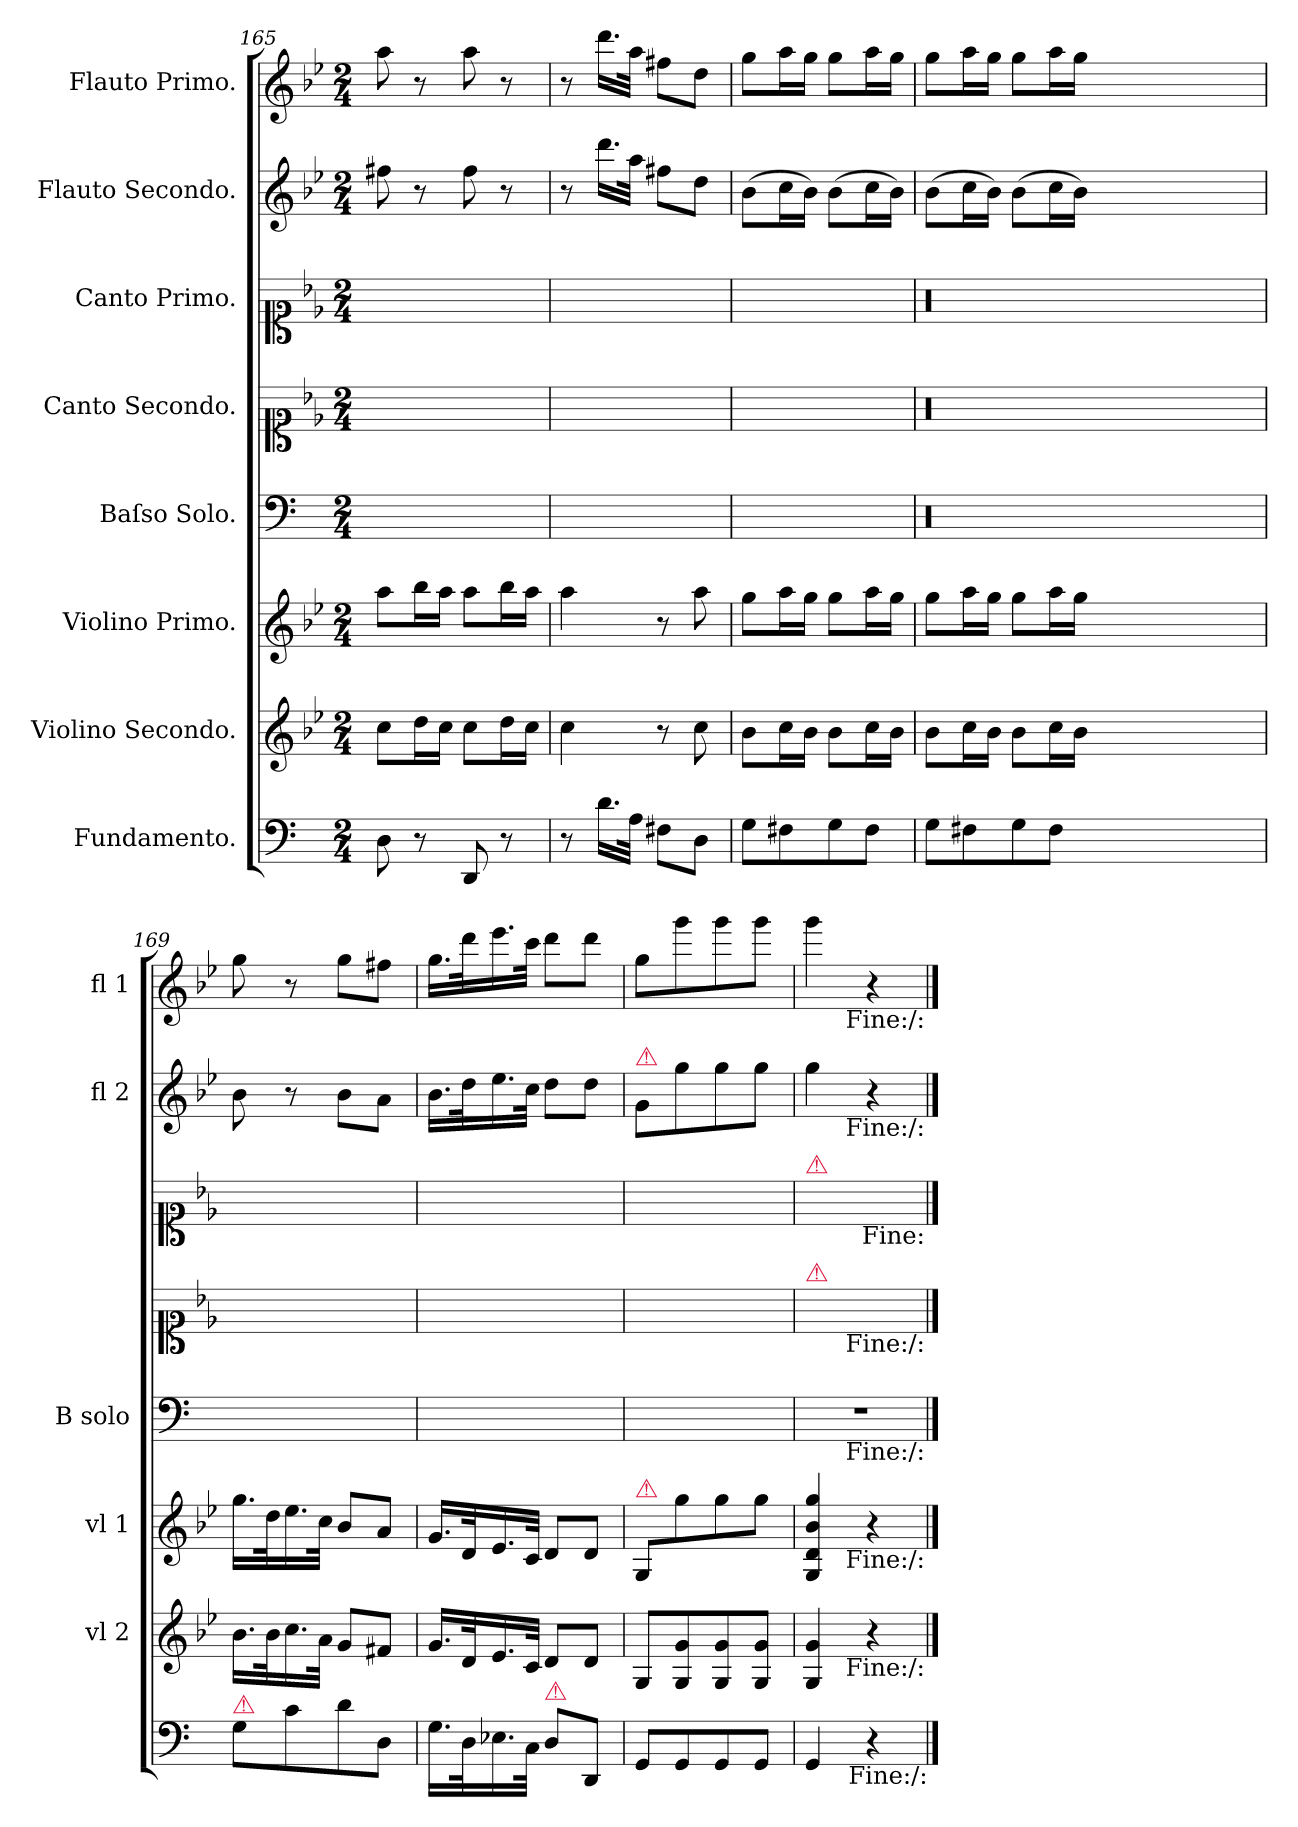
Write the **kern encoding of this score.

**kern	**kern	**kern	**kern	**kern	**kern	**kern	**kern
*part8	*part7	*part6	*part5	*part4	*part3	*part2	*part1
*staff8	*staff7	*staff6	*staff5	*staff4	*staff3	*staff2	*staff1
*I"Fundamento.	*I"Violino Secondo.	*I"Violino Primo.	*I"Baſso Solo.	*I"Canto Secondo.	*I"Canto Primo.	*I"Flauto Secondo.	*I"Flauto Primo.
*	*I'vl 2	*I'vl 1	*I'B solo	*	*	*I'fl 2	*I'fl 1
*clefF4	*clefG2	*clefG2	*clefF4	*clefC1	*clefC1	*clefG2	*clefG2
*	*k[b-e-]	*k[b-e-]	*	*k[b-e-]	*k[b-e-]	*k[b-e-]	*k[b-e-]
*M2/4	*M2/4	*M2/4	*M2/4	*M2/4	*M2/4	*M2/4	*M2/4
=165	=165	=165	=165	=165	=165	=165	=165
8D\	8cc\L	8aa\L	2ryy	2ryy	2ryy	8ff#X\	8aa\
8r	16dd\L	16bb-\L	.	.	.	8r	8r
.	16cc\JJ	16aa\JJ	.	.	.	.	.
8DD/	8cc\L	8aa\L	.	.	.	8ff#\	8aa\
8r	16dd\L	16bb-\L	.	.	.	8r	8r
.	16cc\JJ	16aa\JJ	.	.	.	.	.
=166	=166	=166	=166	=166	=166	=166	=166
8r	4cc\	4aa\	2ryy	2ryy	2ryy	8r	8r
16.d\LL	.	.	.	.	.	16.ddd\LL	16.ddd\LL
32A\JJk	.	.	.	.	.	32aa\JJk	32aa\JJk
8F#X\L	8r	8r	.	.	.	8ff#X\L	8ff#X\L
8D\J	8cc\	8aa\	.	.	.	8dd\J	8dd\J
=167	=167	=167	=167	=167	=167	=167	=167
8G\L	8b-\L	8gg\L	2ryy	2ryy	2ryy	(8b-\L	8gg\L
8F#X\	16cc\L	16aa\L	.	.	.	16cc\L	16aa\L
.	16b-\JJ	16gg\JJ	.	.	.	16b-\JJ)	16gg\JJ
8G\	8b-\L	8gg\L	.	.	.	(8b-\L	8gg\L
8F#\J	16cc\L	16aa\L	.	.	.	16cc\L	16aa\L
.	16b-\JJ	16gg\JJ	.	.	.	16b-\JJ)	16gg\JJ
=168	=168	=168	=168	=168	=168	=168	=168
!	!	!	!LO:N:vis=00	!LO:N:vis=00	!LO:N:vis=00	!	!
8G\L	8b-\L	8gg\L	0r	0r	0r	(8b-\L	8gg\L
8F#X\	16cc\L	16aa\L	.	.	.	16cc\L	16aa\L
.	16b-\JJ	16gg\JJ	.	.	.	16b-\JJ)	16gg\JJ
8G\	8b-\L	8gg\L	.	.	.	(8b-\L	8gg\L
8F#\J	16cc\L	16aa\L	.	.	.	16cc\L	16aa\L
.	16b-\JJ	16gg\JJ	.	.	.	16b-\JJ)	16gg\JJ
1.ryy	1.ryy	1.ryy	.	.	.	1.ryy	1.ryy
=169	=169	=169	=169	=169	=169	=169	=169
!LO:TX:a:color=crimson:t=⚠	!	!	!	!	!	!	!
8G\L	16.b-\LL	16.gg\LL	2ryy	2ryy	2ryy	8b-\	8gg\
.	32b-\K	32dd\K	.	.	.	.	.
8c\	16.cc\	16.ee-\	.	.	.	8r	8r
.	32a\JJk	32cc\JJk	.	.	.	.	.
8d\	8g/L	8b-/L	.	.	.	8b-\L	8gg\L
8D/J	8f#X/J	8a/J	.	.	.	8a\J	8ff#X\J
=170	=170	=170	=170	=170	=170	=170	=170
16.G\LL	16.g/LL	16.g/LL	2ryy	2ryy	2ryy	16.b-\LL	16.gg\LL
32D\K	32d/K	32d/K	.	.	.	32dd\K	32ddd\K
16.E-X\	16.e-/	16.e-/	.	.	.	16.ee-\	16.eee-\
32C\JJk	32c/JJk	32c/JJk	.	.	.	32cc\JJk	32ccc\JJk
!LO:TX:a:color=crimson:t=⚠	!	!	!	!	!	!	!
8D\L	8d/L	8d/L	.	.	.	8dd\L	8ddd\L
8DD/J	8d/J	8d/J	.	.	.	8dd\J	8ddd\J
=171	=171	=171	=171	=171	=171	=171	=171
!	!	!	!	!	!	!LO:TX:a:color=crimson:t=⚠	!
!	!	!LO:TX:a:color=crimson:t=⚠	!	!	!	!	!
8GG/L	8G/L	8G/L	2ryy	2ryy	2ryy	8g/L	8gg\L
8GG/	8G/ 8g/	8gg\	.	.	.	8gg\	8ggg\
8GG/	8G/ 8g/	8gg\	.	.	.	8gg\	8ggg\
8GG/J	8G/ 8g/J	8gg\J	.	.	.	8gg\J	8ggg\J
=172	=172	=172	=172	=172	=172	=172	=172
!	!	!	!	!	!LO:TX:a:color=crimson:t=⚠	!	!
!	!	!	!	!LO:TX:a:color=crimson:t=⚠	!	!	!
4GG/	4G/ 4g/	4G/ 4d/ 4b-/ 4gg/	2r	2ryy	2ryy	4gg\	4ggg\
4r	4r	4r	.	.	.	4r	4r
!	!	!	!	!	!	!	!LO:TX:b:t=Fine&colon;/&colon;
!	!	!	!	!	!	!LO:TX:b:t=Fine&colon;/&colon;	!
!	!	!	!	!	!LO:TX:b:t=Fine&colon;	!	!
!	!	!	!	!LO:TX:b:t=Fine&colon;/&colon;	!	!	!
!	!	!	!LO:TX:b:t=Fine&colon;/&colon;	!	!	!	!
!	!	!LO:TX:b:t=Fine&colon;/&colon;	!	!	!	!	!
!	!LO:TX:b:t=Fine&colon;/&colon;	!	!	!	!	!	!
!LO:TX:b:t=Fine&colon;/&colon;	!	!	!	!	!	!	!
==	==	==	==	==	==	==	==
*-	*-	*-	*-	*-	*-	*-	*-
